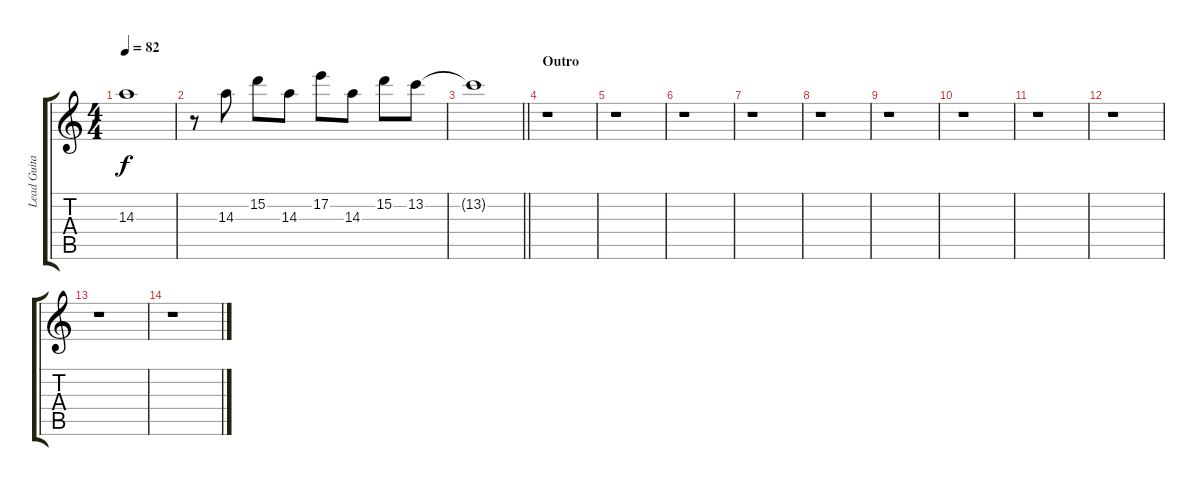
\track ("Lead Guitar" "Lead Guita") {instrument distortionguitar}
\staff {score tabs}
\tuning (E4 B3 G3 D3 A2 E2) {hide}
\ts (4 4)
\tempo 82
\clef g2
\ks c
14.3{t}.1{dy f} |
r.8 14.3.8 15.2.8 14.3.8 17.2.8 14.3.8 15.2.8 13.2.8 |
\barLineRight lightlight
13.2{t}.1 |
\section ("" "Outro")
r.1 |
r.1 |
r.1 |
r.1 |
r.1 |
r.1 |
r.1 |
r.1 |
r.1 |
r.1 |
r.1
